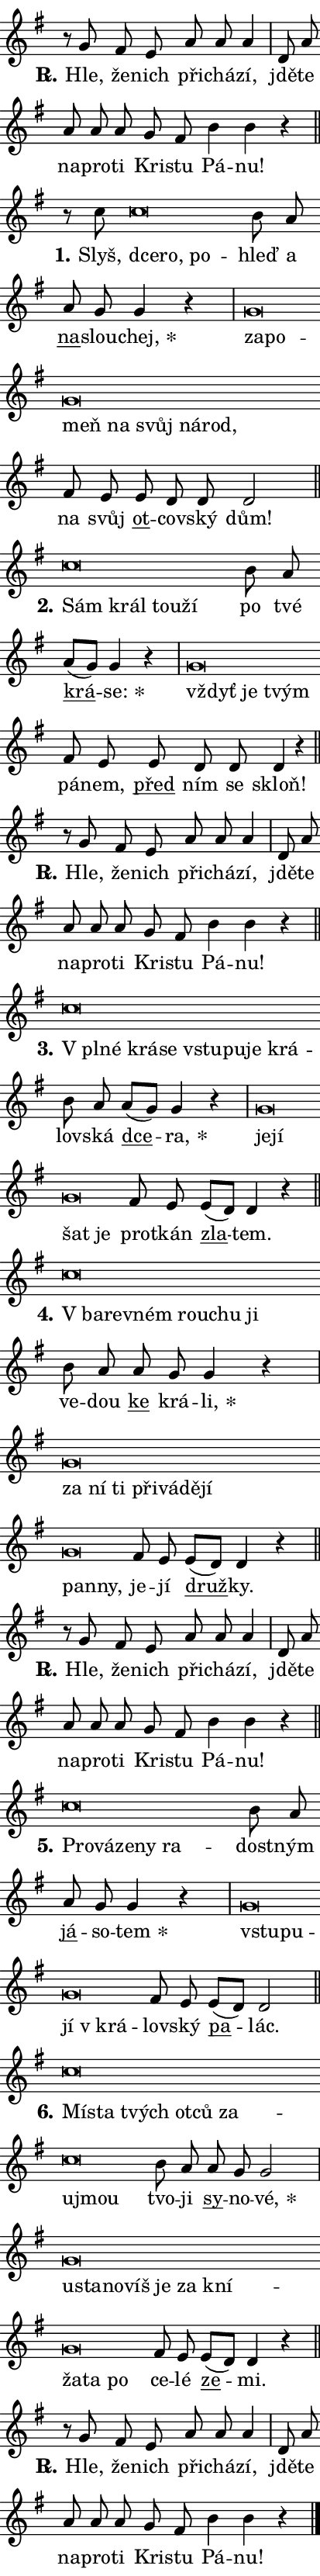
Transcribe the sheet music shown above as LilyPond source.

\version "2.24.0"
\header { tagline = "" }
\paper {
  indent = 0\cm
  top-margin = 0\cm
  right-margin = 0\cm
  bottom-margin = 0\cm
  left-margin = 0\cm
  paper-width = 7\cm
  page-breaking = #ly:one-page-breaking
  system-system-spacing.basic-distance = #11
  score-system-spacing.basic-distance = #11
  ragged-last = ##f
}


%% Author: Thomas Morley
%% https://lists.gnu.org/archive/html/lilypond-user/2020-05/msg00002.html
#(define (line-position grob)
"Returns position of @var[grob} in current system:
   @code{'start}, if at first time-step
   @code{'end}, if at last time-step
   @code{'middle} otherwise
"
  (let* ((col (ly:item-get-column grob))
         (ln (ly:grob-object col 'left-neighbor))
         (rn (ly:grob-object col 'right-neighbor))
         (col-to-check-left (if (ly:grob? ln) ln col))
         (col-to-check-right (if (ly:grob? rn) rn col))
         (break-dir-left
           (and
             (ly:grob-property col-to-check-left 'non-musical #f)
             (ly:item-break-dir col-to-check-left)))
         (break-dir-right
           (and
             (ly:grob-property col-to-check-right 'non-musical #f)
             (ly:item-break-dir col-to-check-right))))
        (cond ((eqv? 1 break-dir-left) 'start)
              ((eqv? -1 break-dir-right) 'end)
              (else 'middle))))

#(define (tranparent-at-line-position vctor)
  (lambda (grob)
  "Relying on @code{line-position} select the relevant enry from @var{vctor}.
Used to determine transparency,"
    (case (line-position grob)
      ((end) (not (vector-ref vctor 0)))
      ((middle) (not (vector-ref vctor 1)))
      ((start) (not (vector-ref vctor 2))))))

noteHeadBreakVisibility =
#(define-music-function (break-visibility)(vector?)
"Makes @code{NoteHead}s transparent relying on @var{break-visibility}"
#{
  \override NoteHead.transparent =
    #(tranparent-at-line-position break-visibility)
#})

#(define delete-ledgers-for-transparent-note-heads
  (lambda (grob)
    "Reads whether a @code{NoteHead} is transparent.
If so this @code{NoteHead} is removed from @code{'note-heads} from
@var{grob}, which is supposed to be @code{LedgerLineSpanner}.
As a result ledgers are not printed for this @code{NoteHead}"
    (let* ((nhds-array (ly:grob-object grob 'note-heads))
           (nhds-list
             (if (ly:grob-array? nhds-array)
                 (ly:grob-array->list nhds-array)
                 '()))
           ;; Relies on the transparent-property being done before
           ;; Staff.LedgerLineSpanner.after-line-breaking is executed.
           ;; This is fragile ...
           (to-keep
             (remove
               (lambda (nhd)
                 (ly:grob-property nhd 'transparent #f))
               nhds-list)))
      ;; TODO find a better method to iterate over grob-arrays, similiar
      ;; to filter/remove etc for lists
      ;; For now rebuilt from scratch
      (set! (ly:grob-object grob 'note-heads)  '())
      (for-each
        (lambda (nhd)
          (ly:pointer-group-interface::add-grob grob 'note-heads nhd))
        to-keep))))

hideNotes = {
  \noteHeadBreakVisibility #begin-of-line-visible
}
unHideNotes = {
  \noteHeadBreakVisibility #all-visible
}

% work-around for resetting accidentals
% https://lilypond.org/doc/v2.23/Documentation/notation/displaying-rhythms#unmetered-music
cadenzaMeasure = {
  \cadenzaOff
  \partial 1024 s1024
  \cadenzaOn
}

#(define-markup-command (accent layout props text) (markup?)
  "Underline accented syllable"
  (interpret-markup layout props
    #{\markup \override #'(offset . 4.3) \underline { #text }#}))

responsum = \markup \concat {
  "R" \hspace #-1.05 \path #0.1 #'((moveto 0 0.07) (lineto 0.9 0.8)) \hspace #0.05 "."
}

\layout {
    \context {
        \Staff
        \remove "Time_signature_engraver"
        \override LedgerLineSpanner.after-line-breaking = #delete-ledgers-for-transparent-note-heads
    }
    \context {
        \Voice {
            \override NoteHead.output-attributes = #'((class . "notehead"))
            \override Hairpin.height = #0.55
        }
    }
    \context {
        \Lyrics {
            \override StanzaNumber.output-attributes = #'((class . "stanzanumber"))
            \override LyricSpace.minimum-distance = #0.9
            \override LyricText.font-name = #"TeX Gyre Schola"
            \override LyricText.font-size = 1
            \override StanzaNumber.font-name = #"TeX Gyre Schola Bold"
            \override StanzaNumber.font-size = 1
        }
    }
}

% magnetic-lyrics.ily
%
%   written by
%     Jean Abou Samra <jean@abou-samra.fr>
%     Werner Lemberg <wl@gnu.org>
%
%   adapted by
%     Jiri Hon <jiri.hon@gmail.com>
%
% Version 2022-Apr-15

% https://www.mail-archive.com/lilypond-user@gnu.org/msg149350.html

#(define (Left_hyphen_pointer_engraver context)
   "Collect syllable-hyphen-syllable occurrences in lyrics and store
them in properties.  This engraver only looks to the left.  For
example, if the lyrics input is @code{foo -- bar}, it does the
following.

@itemize @bullet
@item
Set the @code{text} property of the @code{LyricHyphen} grob between
@q{foo} and @q{bar} to @code{foo}.

@item
Set the @code{left-hyphen} property of the @code{LyricText} grob with
text @q{foo} to the @code{LyricHyphen} grob between @q{foo} and
@q{bar}.
@end itemize

Use this auxiliary engraver in combination with the
@code{lyric-@/text::@/apply-@/magnetic-@/offset!} hook."
   (let ((hyphen #f)
         (text #f))
     (make-engraver
      (acknowledgers
       ((lyric-syllable-interface engraver grob source-engraver)
        (set! text grob)))
      (end-acknowledgers
       ((lyric-hyphen-interface engraver grob source-engraver)
        ;(when (not (grob::has-interface grob 'lyric-space-interface))
          (set! hyphen grob)));)
      ((stop-translation-timestep engraver)
       (when (and text hyphen)
         (ly:grob-set-object! text 'left-hyphen hyphen))
       (set! text #f)
       (set! hyphen #f)))))

#(define (lyric-text::apply-magnetic-offset! grob)
   "If the space between two syllables is less than the value in
property @code{LyricText@/.details@/.squash-threshold}, move the right
syllable to the left so that it gets concatenated with the left
syllable.

Use this function as a hook for
@code{LyricText@/.after-@/line-@/breaking} if the
@code{Left_@/hyphen_@/pointer_@/engraver} is active."
   (let ((hyphen (ly:grob-object grob 'left-hyphen #f)))
     (when hyphen
       (let ((left-text (ly:spanner-bound hyphen LEFT)))
         (when (grob::has-interface left-text 'lyric-syllable-interface)
           (let* ((common (ly:grob-common-refpoint grob left-text X))
                  (this-x-ext (ly:grob-extent grob common X))
                  (left-x-ext
                   (begin
                     ;; Trigger magnetism for left-text.
                     (ly:grob-property left-text 'after-line-breaking)
                     (ly:grob-extent left-text common X)))
                  ;; `delta` is the gap width between two syllables.
                  (delta (- (interval-start this-x-ext)
                            (interval-end left-x-ext)))
                  (details (ly:grob-property grob 'details))
                  (threshold (assoc-get 'squash-threshold details 0.2)))
             (when (< delta threshold)
               (let* (;; We have to manipulate the input text so that
                      ;; ligatures crossing syllable boundaries are not
                      ;; disabled.  For languages based on the Latin
                      ;; script this is essentially a beautification.
                      ;; However, for non-Western scripts it can be a
                      ;; necessity.
                      (lt (ly:grob-property left-text 'text))
                      (rt (ly:grob-property grob 'text))
                      (is-space (grob::has-interface hyphen 'lyric-space-interface))
                      (space (if is-space " " ""))
                      (space-markup (grob-interpret-markup grob " "))
                      (space-size (interval-length (ly:stencil-extent space-markup X)))
                      (extra-delta (if is-space space-size 0))
                      ;; Append new syllable.
                      (ltrt-space (if (and (string? lt) (string? rt))
                                (string-append lt space rt)
                                (make-concat-markup (list lt space rt))))
                      ;; Right-align `ltrt` to the right side.
                      (ltrt-space-markup (grob-interpret-markup
                               grob
                               (make-translate-markup
                                (cons (interval-length this-x-ext) 0)
                                (make-right-align-markup ltrt-space)))))
                 (begin
                   ;; Don't print `left-text`.
                   (ly:grob-set-property! left-text 'stencil #f)
                   ;; Set text and stencil (which holds all collected
                   ;; syllables so far) and shift it to the left.
                   (ly:grob-set-property! grob 'text ltrt-space)
                   (ly:grob-set-property! grob 'stencil ltrt-space-markup)
                   (ly:grob-translate-axis! grob (- (- delta extra-delta)) X))))))))))


#(define (lyric-hyphen::displace-bounds-first grob)
   ;; Make very sure this callback isn't triggered too early.
   (let ((left (ly:spanner-bound grob LEFT))
         (right (ly:spanner-bound grob RIGHT)))
     (ly:grob-property left 'after-line-breaking)
     (ly:grob-property right 'after-line-breaking)
     (ly:lyric-hyphen::print grob)))

squashThreshold = #0.4

\layout {
  \context {
    \Lyrics
    \consists #Left_hyphen_pointer_engraver
    \override LyricText.after-line-breaking =
      #lyric-text::apply-magnetic-offset!
    \override LyricHyphen.stencil = #lyric-hyphen::displace-bounds-first
    \override LyricText.details.squash-threshold = \squashThreshold
    \override LyricHyphen.minimum-distance = 0
    \override LyricHyphen.minimum-length = \squashThreshold
  }
}

squash = \override LyricText.details.squash-threshold = 9999
unSquash = \override LyricText.details.squash-threshold = \squashThreshold

left = \override LyricText.self-alignment-X = #LEFT
unLeft = \revert LyricText.self-alignment-X

starOffset = #(lambda (grob) 
                (let ((x_offset (ly:self-alignment-interface::aligned-on-x-parent grob)))
                  (if (= x_offset 0) 0 (+ x_offset 1.2))))

star = #(define-music-function (syllable)(string?)
"Append star separator at the end of a syllable"
#{
  \once \override LyricText.X-offset = #starOffset
  \lyricmode { \markup {
    #syllable
    \override #'((font-name . "TeX Gyre Schola Bold")) \hspace #0.2 \lower #0.65 \larger "*"
  } }
#})

starAccent = #(define-music-function (syllable)(string?)
"Append star separator at the end of a syllable and make accent"
#{
  \once \override LyricText.X-offset = #starOffset
  \lyricmode { \markup {
    \accent #syllable
    \override #'((font-name . "TeX Gyre Schola Bold")) \hspace #0.2 \lower #0.65 \larger "*"
  } }
#})

breath = #(define-music-function (syllable)(string?)
"Append breathing indicator at the end of a syllable"
#{
  \lyricmode { \markup { #syllable "+" } }
#})

optionalBreath = #(define-music-function (syllable)(string?)
"Append optional breathing indicator at the end of a syllable"
#{
  \lyricmode { \markup { #syllable "(+)" } }
#})


\score {
    <<
        \new Voice = "melody" { \cadenzaOn \key g \major \relative { r8 g' fis e a a a4 \cadenzaMeasure \bar "|" d,8 a' \bar "" a a a \bar "" g fis b4 b r \cadenzaMeasure \bar "||" \break } }
        \new Lyrics \lyricsto "melody" { \lyricmode { \set stanza = \responsum
Hle, že -- nich při -- chá -- zí, jdě -- te na -- pro -- ti Kri -- stu Pá -- nu! } }
    >>
    \layout {}
}

\score {
    <<
        \new Voice = "melody" { \cadenzaOn \key g \major \relative { r8 c''8 c\breve*1/16 \hideNotes \breve*1/16 \breve*1/16 \bar "" \unHideNotes b8 a \bar "" a g g4 r \cadenzaMeasure \bar "|" g\breve*1/16 \hideNotes \breve*1/16 \bar "" \breve*1/16 \bar "" \breve*1/16 \bar "" \breve*1/16 \bar "" \breve*1/16 \breve*1/16 \bar "" \unHideNotes fis8 e \bar "" e d d d2 \cadenzaMeasure \bar "||" \break } }
        \new Lyrics \lyricsto "melody" { \lyricmode { \set stanza = "1."
Slyš, \left dce -- \squash ro, po -- \unLeft \unSquash hleď a \markup \accent na -- slou -- \star chej, \left za -- \squash po -- meň na svůj ná -- rod, \unLeft \unSquash na svůj \markup \accent ot -- cov -- ský dům! } }
    >>
    \layout {}
}

\score {
    <<
        \new Voice = "melody" { \cadenzaOn \key g \major \relative { c''\breve*1/16 \hideNotes \breve*1/16 \bar "" \breve*1/16 \breve*1/16 \bar "" \unHideNotes b8 a \bar "" a[( g)] g4 r \cadenzaMeasure \bar "|" g\breve*1/16 \hideNotes \breve*1/16 \breve*1/16 \bar "" \unHideNotes fis8 e \bar "" e d d d4 r \cadenzaMeasure \bar "||" \break } }
        \new Lyrics \lyricsto "melody" { \lyricmode { \set stanza = "2."
\left Sám \squash král tou -- ží \unLeft \unSquash po tvé \markup \accent krá -- \star se: \left vždyť \squash je tvým \unLeft \unSquash pá -- nem, \markup \accent před ním se skloň! } }
    >>
    \layout {}
}

\score {
    <<
        \new Voice = "melody" { \cadenzaOn \key g \major \relative { r8 g' fis e a a a4 \cadenzaMeasure \bar "|" d,8 a' \bar "" a a a \bar "" g fis b4 b r \cadenzaMeasure \bar "||" \break } }
        \new Lyrics \lyricsto "melody" { \lyricmode { \set stanza = \responsum
Hle, že -- nich při -- chá -- zí, jdě -- te na -- pro -- ti Kri -- stu Pá -- nu! } }
    >>
    \layout {}
}

\score {
    <<
        \new Voice = "melody" { \cadenzaOn \key g \major \relative { c''\breve*1/16 \hideNotes \breve*1/16 \bar "" \breve*1/16 \bar "" \breve*1/16 \bar "" \breve*1/16 \bar "" \breve*1/16 \bar "" \breve*1/16 \breve*1/16 \bar "" \unHideNotes b8 a \bar "" a[( g)] g4 r \cadenzaMeasure \bar "|" g\breve*1/16 \hideNotes \breve*1/16 \bar "" \breve*1/16 \breve*1/16 \bar "" \unHideNotes fis8 e \bar "" e[( d)] d4 r \cadenzaMeasure \bar "||" \break } }
        \new Lyrics \lyricsto "melody" { \lyricmode { \set stanza = "3."
\left "V pl" -- \squash né krá -- se vstu -- pu -- je krá -- \unLeft \unSquash lov -- ská \markup \accent dce -- \star ra, \left je -- \squash jí šat je \unLeft \unSquash pro -- tkán \markup \accent zla -- tem. } }
    >>
    \layout {}
}

\score {
    <<
        \new Voice = "melody" { \cadenzaOn \key g \major \relative { c''\breve*1/16 \hideNotes \breve*1/16 \bar "" \breve*1/16 \bar "" \breve*1/16 \bar "" \breve*1/16 \breve*1/16 \bar "" \unHideNotes b8 a \bar "" a g g4 r \cadenzaMeasure \bar "|" g\breve*1/16 \hideNotes \breve*1/16 \bar "" \breve*1/16 \bar "" \breve*1/16 \bar "" \breve*1/16 \bar "" \breve*1/16 \bar "" \breve*1/16 \bar "" \breve*1/16 \breve*1/16 \bar "" \unHideNotes fis8 e \bar "" e[( d)] d4 r \cadenzaMeasure \bar "||" \break } }
        \new Lyrics \lyricsto "melody" { \lyricmode { \set stanza = "4."
\left "V ba" -- \squash rev -- ném rou -- chu ji \unLeft \unSquash ve -- dou \markup \accent ke krá -- \star li, \left za \squash ní ti při -- vá -- dě -- jí pan -- ny, \unLeft \unSquash je -- jí \markup \accent druž -- ky. } }
    >>
    \layout {}
}

\score {
    <<
        \new Voice = "melody" { \cadenzaOn \key g \major \relative { r8 g' fis e a a a4 \cadenzaMeasure \bar "|" d,8 a' \bar "" a a a \bar "" g fis b4 b r \cadenzaMeasure \bar "||" \break } }
        \new Lyrics \lyricsto "melody" { \lyricmode { \set stanza = \responsum
Hle, že -- nich při -- chá -- zí, jdě -- te na -- pro -- ti Kri -- stu Pá -- nu! } }
    >>
    \layout {}
}

\score {
    <<
        \new Voice = "melody" { \cadenzaOn \key g \major \relative { c''\breve*1/16 \hideNotes \breve*1/16 \bar "" \breve*1/16 \bar "" \breve*1/16 \breve*1/16 \bar "" \unHideNotes b8 a \bar "" a g g4 r \cadenzaMeasure \bar "|" g\breve*1/16 \hideNotes \breve*1/16 \bar "" \breve*1/16 \breve*1/16 \bar "" \unHideNotes fis8 e \bar "" e[( d)] d2 \cadenzaMeasure \bar "||" \break } }
        \new Lyrics \lyricsto "melody" { \lyricmode { \set stanza = "5."
\left Pro -- \squash vá -- ze -- ny ra -- \unLeft \unSquash dost -- ným \markup \accent já -- so -- \star tem \left vstu -- \squash pu -- jí "v krá" -- \unLeft \unSquash lov -- ský \markup \accent pa -- lác. } }
    >>
    \layout {}
}

\score {
    <<
        \new Voice = "melody" { \cadenzaOn \key g \major \relative { c''\breve*1/16 \hideNotes \breve*1/16 \bar "" \breve*1/16 \bar "" \breve*1/16 \bar "" \breve*1/16 \bar "" \breve*1/16 \bar "" \breve*1/16 \breve*1/16 \bar "" \unHideNotes b8 a \bar "" a g g2 \cadenzaMeasure \bar "|" g\breve*1/16 \hideNotes \breve*1/16 \bar "" \breve*1/16 \bar "" \breve*1/16 \bar "" \breve*1/16 \bar "" \breve*1/16 \bar "" \breve*1/16 \bar "" \breve*1/16 \bar "" \breve*1/16 \breve*1/16 \bar "" \unHideNotes fis8 e \bar "" e[( d)] d4 r \cadenzaMeasure \bar "||" \break } }
        \new Lyrics \lyricsto "melody" { \lyricmode { \set stanza = "6."
\left Mí -- \squash sta tvých ot -- ců za -- u -- jmou \unLeft \unSquash tvo -- ji \markup \accent sy -- no -- \star vé, \left u -- \squash sta -- no -- víš je za kní -- ža -- ta po \unLeft \unSquash ce -- lé \markup \accent ze -- mi. } }
    >>
    \layout {}
}

\score {
    <<
        \new Voice = "melody" { \cadenzaOn \key g \major \relative { r8 g' fis e a a a4 \cadenzaMeasure \bar "|" d,8 a' \bar "" a a a \bar "" g fis b4 b r \cadenzaMeasure \bar "||" \break } \bar "|." }
        \new Lyrics \lyricsto "melody" { \lyricmode { \set stanza = \responsum
Hle, že -- nich při -- chá -- zí, jdě -- te na -- pro -- ti Kri -- stu Pá -- nu! } }
    >>
    \layout {}
}
